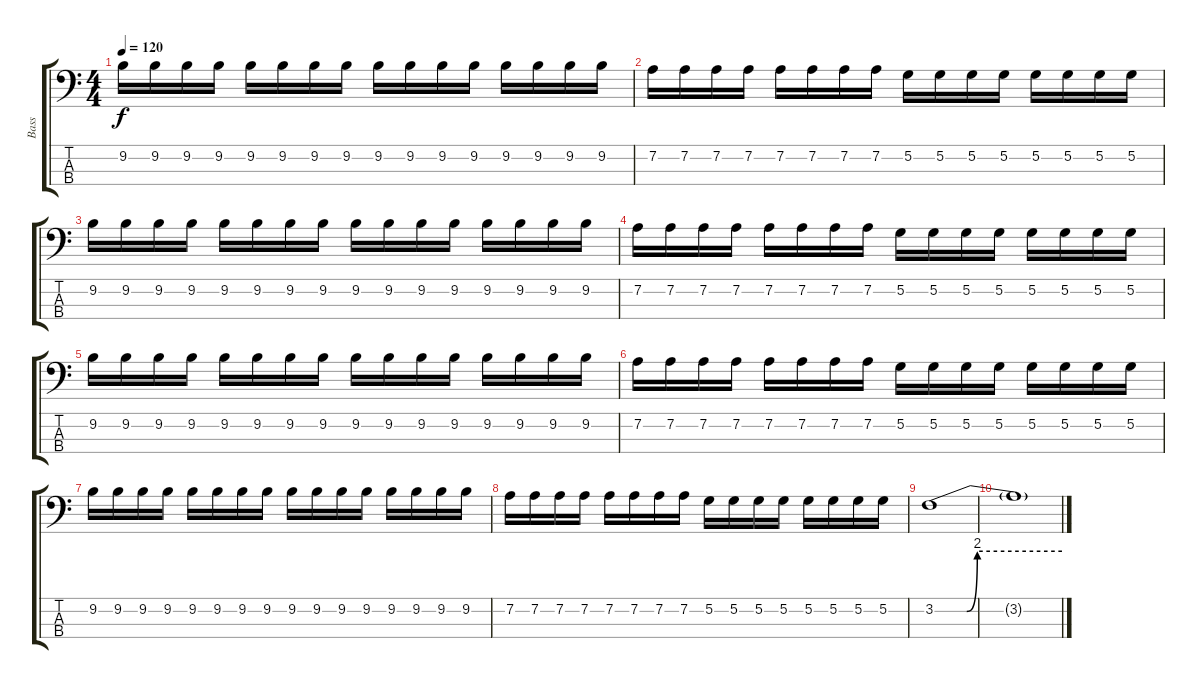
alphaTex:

\track ("Bass" "Bass") {instrument electricbasspick}
\staff {score tabs}
\tuning (G2 D2 A1 E1) {hide}
\ts (4 4)
\tempo 120
\clef f4
\ks c
9.2.16{dy f} 9.2.16 9.2.16 9.2.16 9.2.16 9.2.16 9.2.16 9.2.16 9.2.16 9.2.16 9.2.16 9.2.16 9.2.16 9.2.16 9.2.16 9.2.16 |
7.2.16 7.2.16 7.2.16 7.2.16 7.2.16 7.2.16 7.2.16 7.2.16 5.2.16 5.2.16 5.2.16 5.2.16 5.2.16 5.2.16 5.2.16 5.2.16 |
9.2.16 9.2.16 9.2.16 9.2.16 9.2.16 9.2.16 9.2.16 9.2.16 9.2.16 9.2.16 9.2.16 9.2.16 9.2.16 9.2.16 9.2.16 9.2.16 |
7.2.16 7.2.16 7.2.16 7.2.16 7.2.16 7.2.16 7.2.16 7.2.16 5.2.16 5.2.16 5.2.16 5.2.16 5.2.16 5.2.16 5.2.16 5.2.16 |
9.2.16 9.2.16 9.2.16 9.2.16 9.2.16 9.2.16 9.2.16 9.2.16 9.2.16 9.2.16 9.2.16 9.2.16 9.2.16 9.2.16 9.2.16 9.2.16 |
7.2.16 7.2.16 7.2.16 7.2.16 7.2.16 7.2.16 7.2.16 7.2.16 5.2.16 5.2.16 5.2.16 5.2.16 5.2.16 5.2.16 5.2.16 5.2.16 |
9.2.16 9.2.16 9.2.16 9.2.16 9.2.16 9.2.16 9.2.16 9.2.16 9.2.16 9.2.16 9.2.16 9.2.16 9.2.16 9.2.16 9.2.16 9.2.16 |
7.2.16 7.2.16 7.2.16 7.2.16 7.2.16 7.2.16 7.2.16 7.2.16 5.2.16 5.2.16 5.2.16 5.2.16 5.2.16 5.2.16 5.2.16 5.2.16 |
3.2{be (custom 0 0 15 0 20 8 60 8)}.1 |
3.2{t}.1
